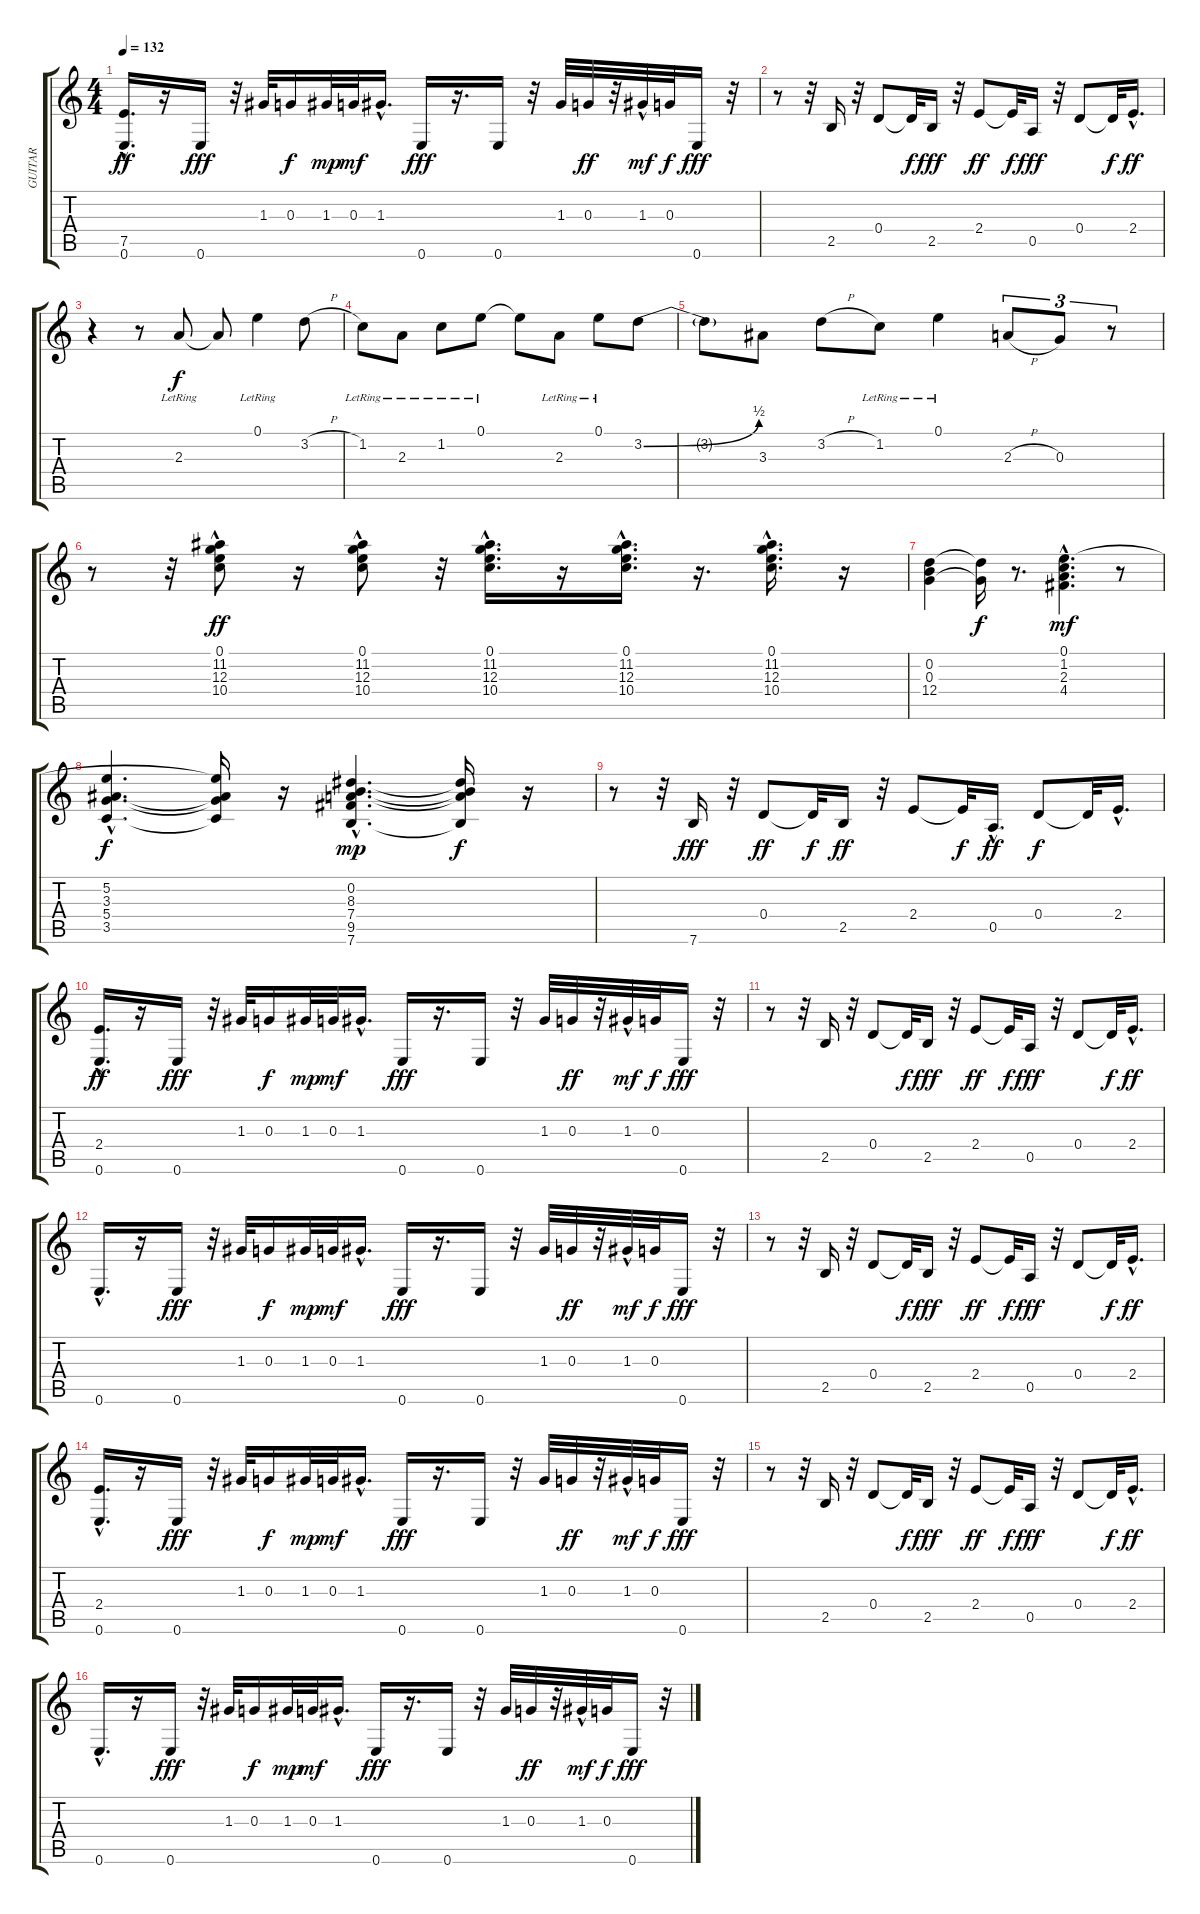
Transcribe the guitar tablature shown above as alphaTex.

\track ("GUITAR  " "GUITAR  ") {instrument electricguitarclean}
\staff {score tabs}
\tuning (E4 B3 G3 D3 A2 E2) {hide}
\ts (4 4)
\tempo 132
\clef g2
\ks c
(7.5 0.6{hac}).16{d dy ff} r.16 0.6.16{dy fff} r.32 1.3.32 0.3.16{dy f} 1.3.32{dy mp} 0.3.32{dy mf} 1.3{hac}.16{d} 0.6.16{dy fff} r.16{d} 0.6.16 r.32 1.3.32 0.3.32{dy ff} r.32 1.3{hac}.32{dy mf} 0.3.32{dy f} 0.6.16{dy fff} r.32 |
r.8 r.32 2.5.16 r.32 0.4.8 0.4{t}.32{dy f} 2.5.16{dy fff} r.32 2.4.8{dy ff} 2.4{t}.32{dy f} 0.5.16{dy fff} r.32 0.4.8 0.4{t}.32{dy f} 2.4{hac}.16{d dy ff} |
r.4 r.8 2.3{lr}.8{dy f} 2.3{t}.8 0.1{lr}.4 3.2{h}.8 |
1.2{lr}.8 2.3{lr}.8 1.2{lr}.8 0.1{lr}.8 0.1{t}.8 2.3{lr}.8 0.1{lr}.8 3.2{be (bend 0 0 60 2)}.8 |
3.2{t}.8 3.3.8 3.2{h}.8 1.2{lr}.8 0.1{lr}.4 2.3{h}.8{tu (3 2)} 0.3.8{tu (3 2)} r.8{tu (3 2)} |
r.8 r.32 (0.1 11.2 12.3{hac} 10.4{hac}).8{dy ff} r.16 (0.1{hac} 11.2 12.3{hac} 10.4{hac}).8 r.32 (0.1{hac} 11.2{hac} 12.3{hac} 10.4{hac}).16{d} r.16 (0.1{hac} 11.2{hac} 12.3{hac} 10.4{hac}).16{d} r.16{d} (0.1{hac} 11.2{hac} 12.3{hac} 10.4{hac}).16{d} r.16 |
(0.2 0.3 12.4).4 (0.3{t} 12.4{t}).16{dy f} r.8{d} (0.1{hac} 1.2{hac} 2.3{hac} 4.4{hac}).4{d dy mf} r.8 |
(5.2{hac} 3.3{hac} 5.4{hac} 3.5{hac}).4{d dy f} (0.1{t} 3.3{t} 5.4{t} 3.5{t}).16 r.16 (0.2{hac} 8.3{hac} 7.4{hac} 9.5{hac} 7.6{hac}).4{d dy mp} (0.2{t} 8.3{t} 7.4{t} 7.6{t}).16{dy f} r.16 |
r.8 r.32 7.6.16{dy fff} r.32 0.4.8{dy ff} 0.4{t}.32{dy f} 2.5.16{dy ff} r.32 2.4.8 2.4{t}.32{dy f} 0.5{hac}.16{d dy ff} 0.4.8{dy f} 0.4{t}.32 2.4{hac}.16{d} |
(2.4 0.6{hac}).16{d dy ff} r.16 0.6.16{dy fff} r.32 1.3.32 0.3.16{dy f} 1.3.32{dy mp} 0.3.32{dy mf} 1.3{hac}.16{d} 0.6.16{dy fff} r.16{d} 0.6.16 r.32 1.3.32 0.3.32{dy ff} r.32 1.3{hac}.32{dy mf} 0.3.32{dy f} 0.6.16{dy fff} r.32 |
r.8 r.32 2.5.16 r.32 0.4.8 0.4{t}.32{dy f} 2.5.16{dy fff} r.32 2.4.8{dy ff} 2.4{t}.32{dy f} 0.5.16{dy fff} r.32 0.4.8 0.4{t}.32{dy f} 2.4{hac}.16{d dy ff} |
0.6{hac}.16{d} r.16 0.6.16{dy fff} r.32 1.3.32 0.3.16{dy f} 1.3.32{dy mp} 0.3.32{dy mf} 1.3{hac}.16{d} 0.6.16{dy fff} r.16{d} 0.6.16 r.32 1.3.32 0.3.32{dy ff} r.32 1.3{hac}.32{dy mf} 0.3.32{dy f} 0.6.16{dy fff} r.32 |
r.8 r.32 2.5.16 r.32 0.4.8 0.4{t}.32{dy f} 2.5.16{dy fff} r.32 2.4.8{dy ff} 2.4{t}.32{dy f} 0.5.16{dy fff} r.32 0.4.8 0.4{t}.32{dy f} 2.4{hac}.16{d dy ff} |
(2.4 0.6{hac}).16{d} r.16 0.6.16{dy fff} r.32 1.3.32 0.3.16{dy f} 1.3.32{dy mp} 0.3.32{dy mf} 1.3{hac}.16{d} 0.6.16{dy fff} r.16{d} 0.6.16 r.32 1.3.32 0.3.32{dy ff} r.32 1.3{hac}.32{dy mf} 0.3.32{dy f} 0.6.16{dy fff} r.32 |
r.8 r.32 2.5.16 r.32 0.4.8 0.4{t}.32{dy f} 2.5.16{dy fff} r.32 2.4.8{dy ff} 2.4{t}.32{dy f} 0.5.16{dy fff} r.32 0.4.8 0.4{t}.32{dy f} 2.4{hac}.16{d dy ff} |
0.6{hac}.16{d} r.16 0.6.16{dy fff} r.32 1.3.32 0.3.16{dy f} 1.3.32{dy mp} 0.3.32{dy mf} 1.3{hac}.16{d} 0.6.16{dy fff} r.16{d} 0.6.16 r.32 1.3.32 0.3.32{dy ff} r.32 1.3{hac}.32{dy mf} 0.3.32{dy f} 0.6.16{dy fff} r.32
